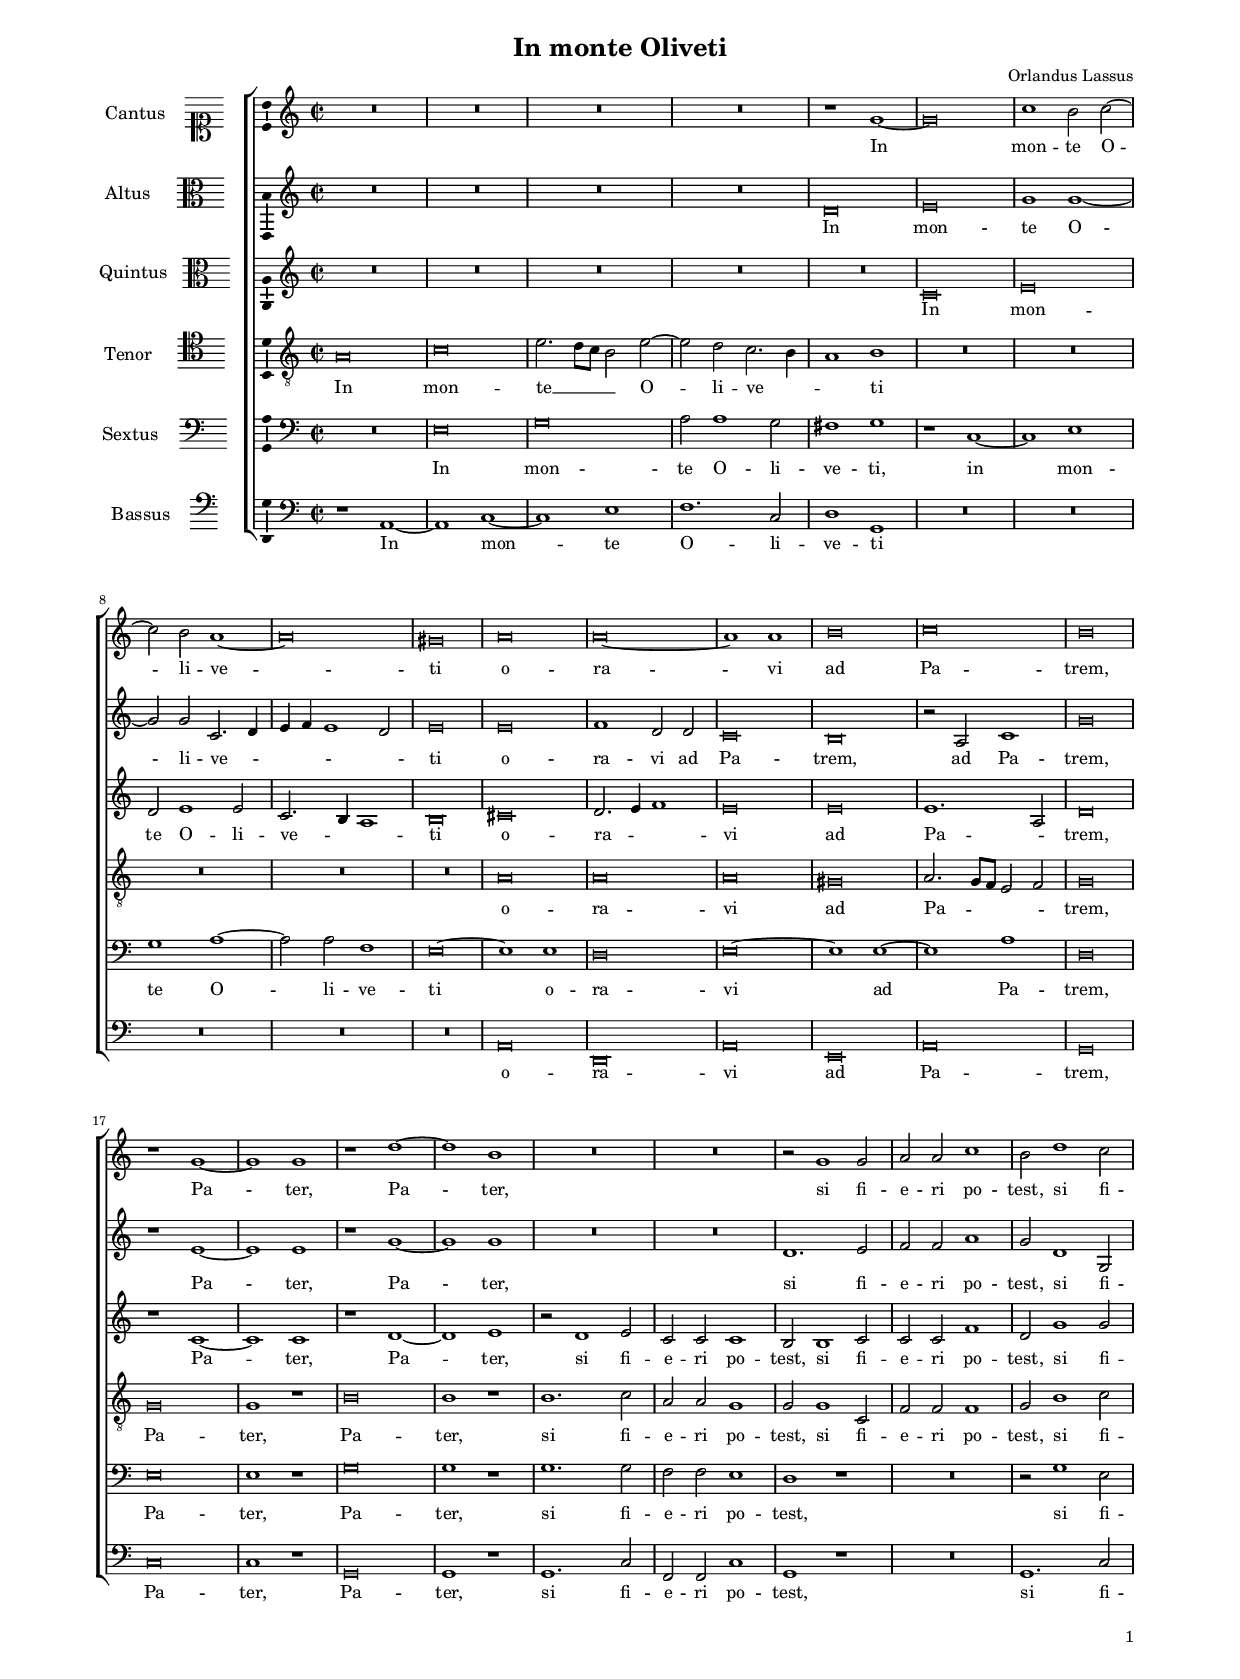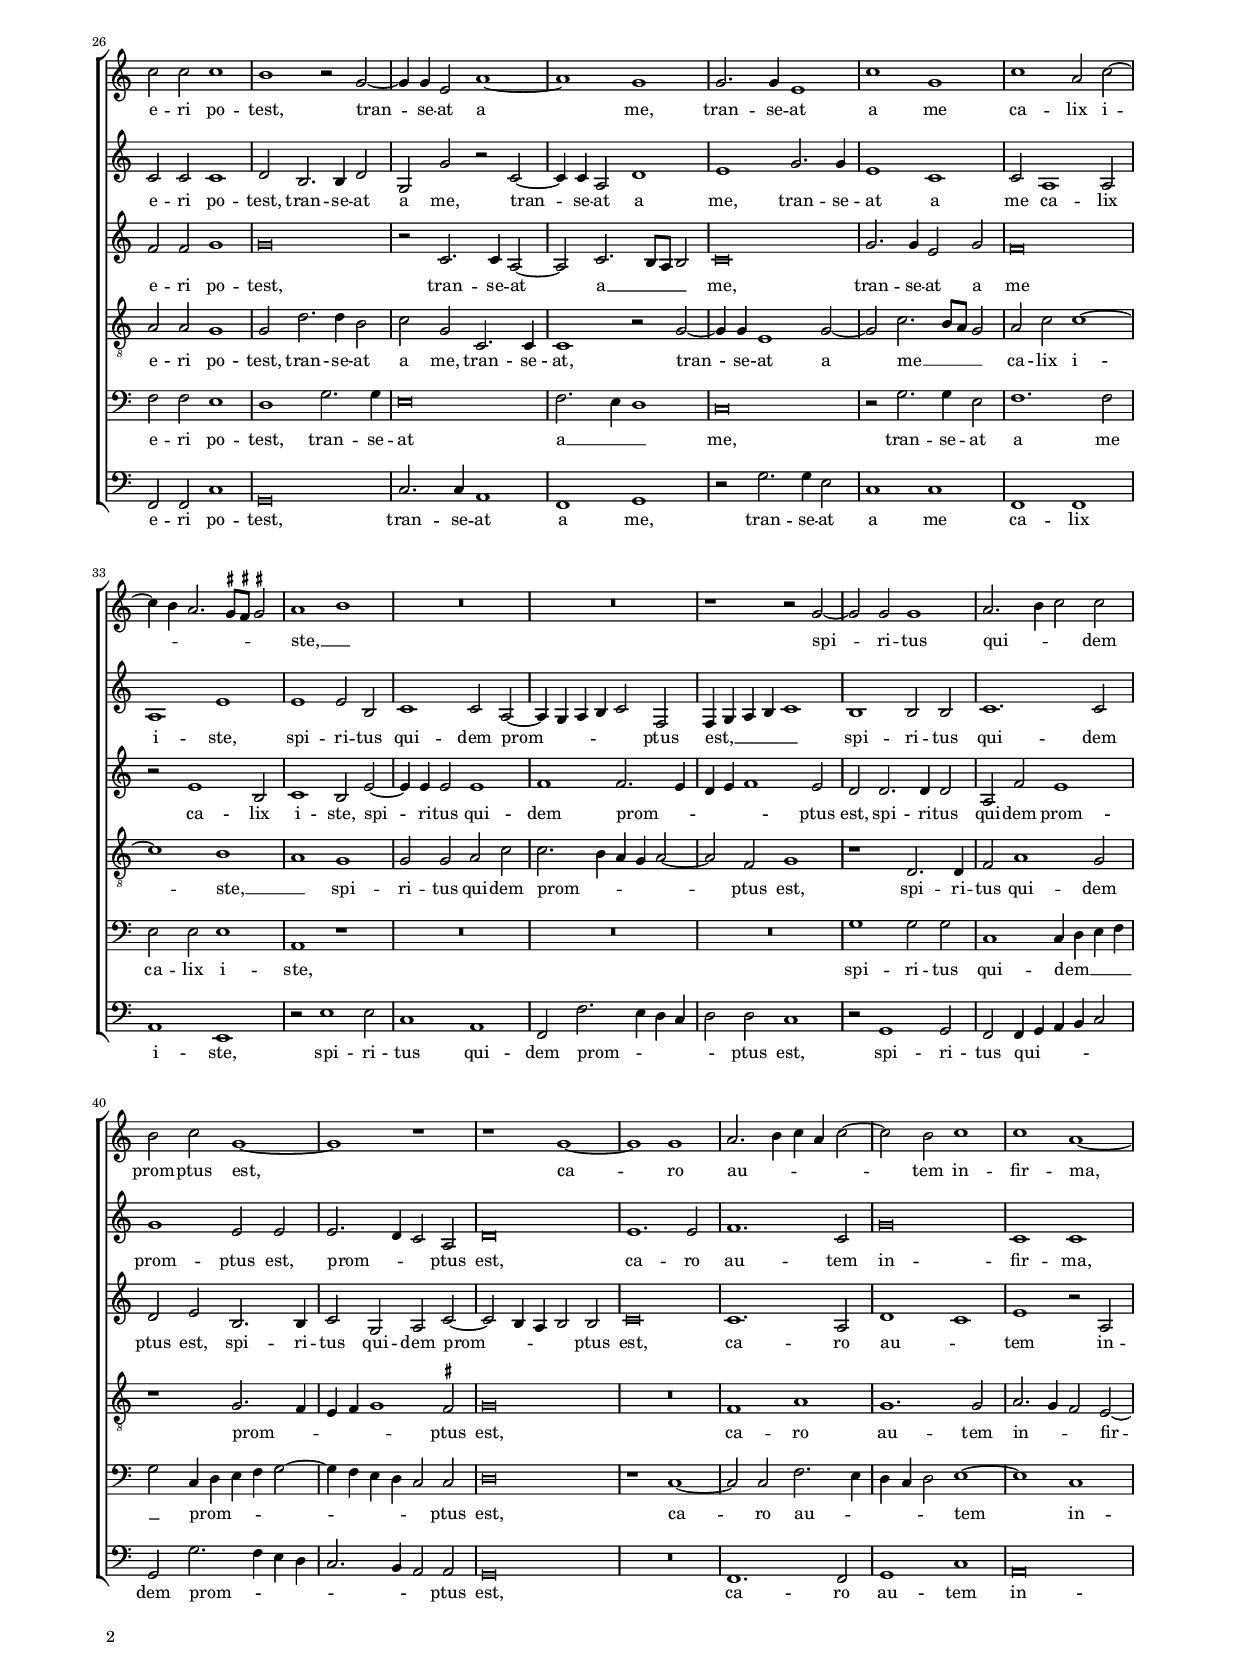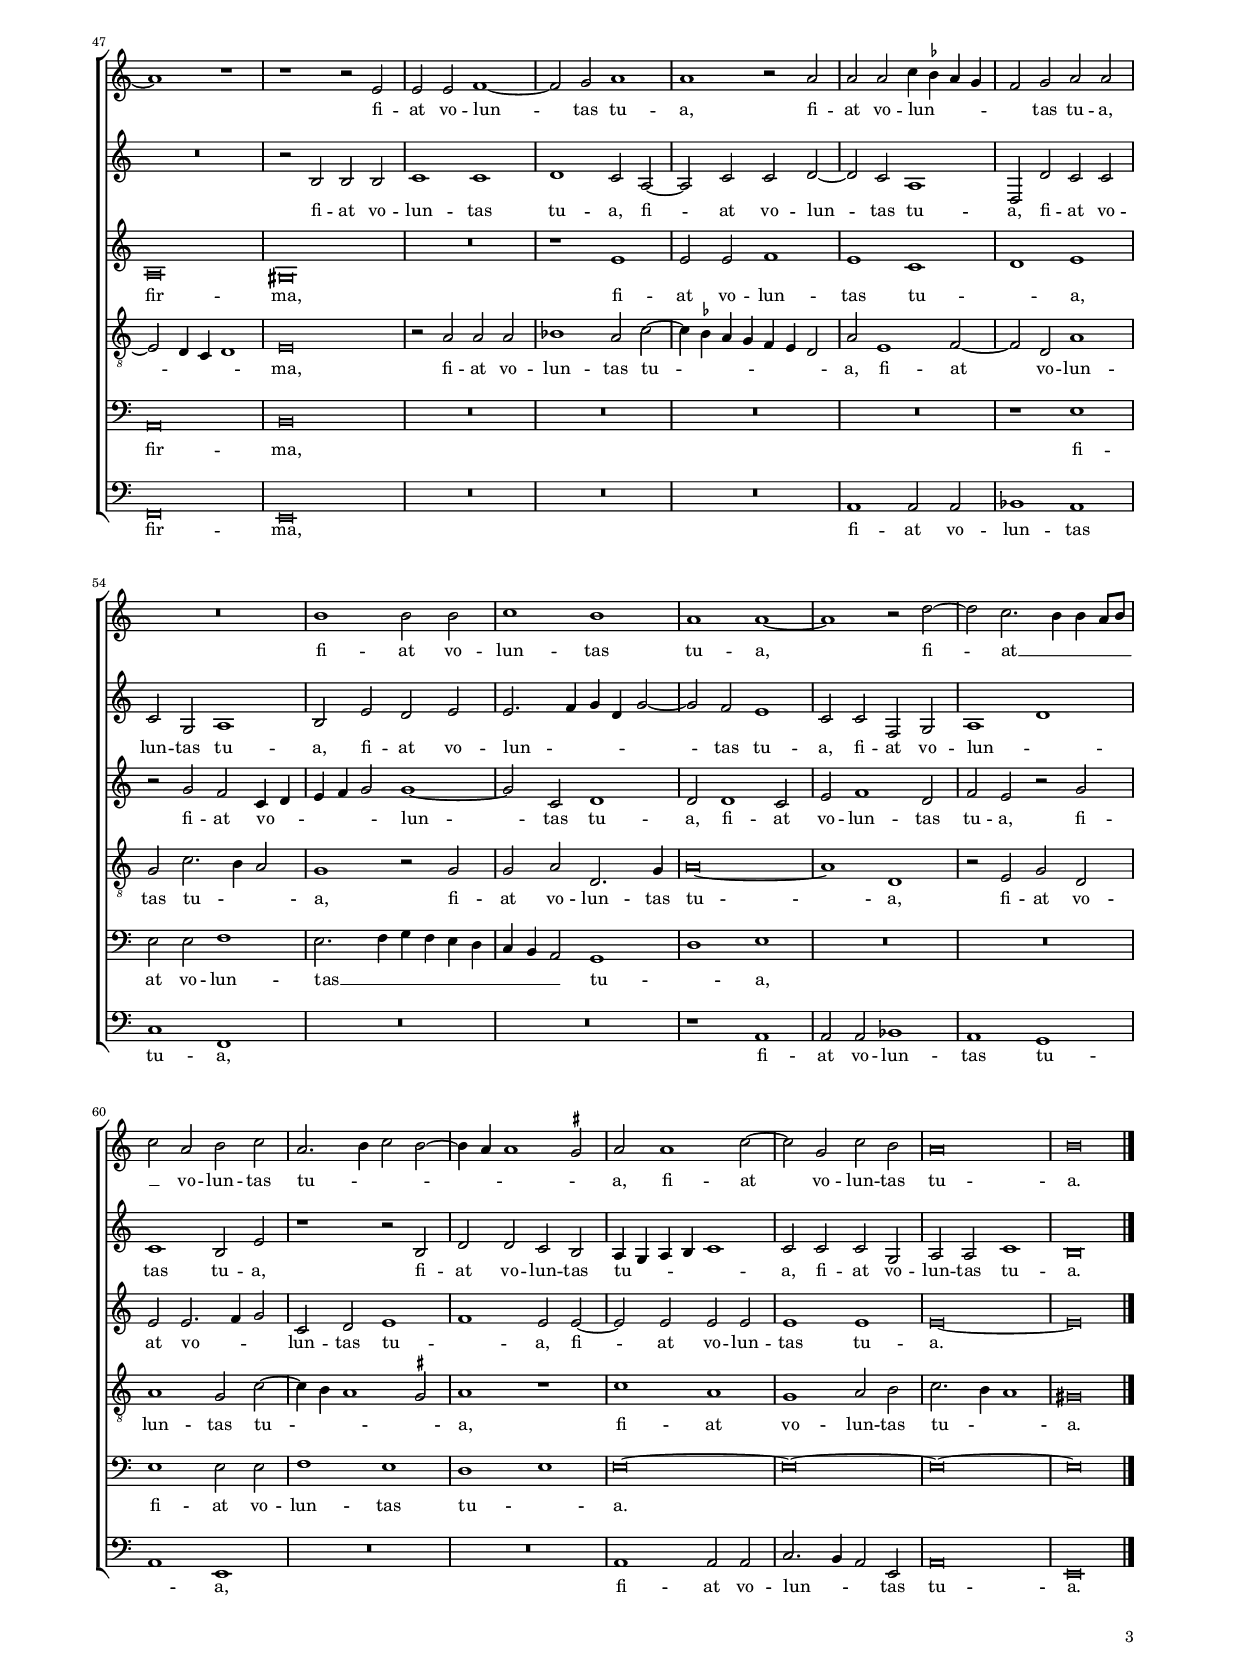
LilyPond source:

\header
{
  title="In monte Oliveti"
  composer="Orlandus Lassus"
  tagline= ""
}

\version "2.22.0"
\include "deutsch.ly"
#(set-global-staff-size 14)
#(ly:set-option 'point-and-click #f)

	
\paper
	{
	top-margin = 1.5 \cm
	bottom-margin = 0.9 \cm
	left-margin = 1.8 \cm
	right-margin = 1.8 \cm
	ragged-bottom = ##f
	ragged-last-bottom = ##t
	print-page-number = ##f
	system-system-spacing = #'((basic-distance . 17) (minimum-distance . 14) (padding . 6) (strechability . 250))
    oddFooterMarkup=\markup   \fill-line { "" \fromproperty #'page:page-number-string }
    evenFooterMarkup=\markup  \fill-line { \fromproperty #'page:page-number-string "" }
    last-bottom-spacing = #'((basic-distance . 12) (minimum-distance . 7) (padding . 4))
	systems-per-page = 3
%	min-systems-per-page = 3
	}

	
global = {
	\key c \major
	\time 2/2 \set Score.measureLength = #(ly:make-moment 2/1)
    \set Score.tempoHideNote = ##t
    \tempo 2 = 90
	\skip 1*2*66 \bar "|."
	}

	ficta = { \once \set suggestAccidentals = ##t }
	
	forget = #(define-music-function (music) (ly:music?) #{
		\accidentalStyle forget
		$music
		\accidentalStyle default
		#})
    
    m = \melisma
    me = \melismaEnd



incipitcantus = \markup { \score {
	{
	\set Staff.instrumentName = \markup { \fontsize #1 "Cantus" }
	\key c \major
	\clef soprano
	s4 \bar ""
	}
	\layout  {
	raggedright = ##t
	indent = 1.6 \cm
	line-width = 2.4 \cm
	\context { \Staff \remove Time_signature_engraver }
	\override Staff.Clef.Y-extent = #'(0 . 0)
	}} \hspace #1 }
      
      
incipitaltus = \markup { \score {
	{
	\set Staff.instrumentName = \markup { \fontsize #1 "Altus" }
	\key c \major
	\clef alto
	s4 \bar ""
	}
	\layout  {
	raggedright = ##t
	indent = 1.6 \cm
	line-width = 2.4 \cm
	\context { \Staff \remove Time_signature_engraver }
	\override Staff.Clef.Y-extent = #'(0 . 0)
	}} \hspace #1 }
      

incipitquintus = \markup { \score {
	{
	\set Staff.instrumentName = \markup { \fontsize #1 "Quintus" }
	\key c \major
	\clef alto
	s4 \bar ""
	}
	\layout  {
	raggedright = ##t
	indent = 1.6 \cm
	line-width = 2.4 \cm
	\context { \Staff \remove Time_signature_engraver }
	\override Staff.Clef.Y-extent = #'(0 . 0)
	}} \hspace #1 }


incipittenor = \markup { \score {
	{
	\set Staff.instrumentName = \markup { \fontsize #1 "Tenor" }
	\key c \major
	\clef tenor
	s4 \bar ""
	}
	\layout  {
	raggedright = ##t
	indent = 1.6 \cm
	line-width = 2.4 \cm
	\context { \Staff \remove Time_signature_engraver }
	\override Staff.Clef.Y-extent = #'(0 . 0)
	}} \hspace #1 }
      
      
incipitsextus = \markup { \score {
	{
	\set Staff.instrumentName = \markup { \fontsize #1 "Sextus" }
	\key c \major
	\clef bass
	s4 \bar ""
	}
	\layout  {
	raggedright = ##t
	indent = 1.6 \cm
	line-width = 2.4 \cm
	\context { \Staff \remove Time_signature_engraver }
	\override Staff.Clef.Y-extent = #'(0 . 0)
	}} \hspace #1 }
      
      
incipitbassus = \markup { \score {
	{
	\set Staff.instrumentName = \markup { \fontsize #1 "Bassus" }
	\key c \major
	\clef subbass
	s4 \bar ""
	}
	\layout  {
	raggedright = ##t
	indent = 1.6 \cm
	line-width = 2.4 \cm
	line-width = 1.7\cm
	\context { \Staff \remove Time_signature_engraver }
	\override Staff.Clef.Y-extent = #'(0 . 0)
	}} \hspace #1 }


cantus = \relative c''
	{
	R\breve
	R\breve
	R\breve
	R\breve
%5
	r1 g~ |
	g\breve
	c1 h2 c~
	c2 h a1~
	a\breve
%10
	gis\breve |
	a\breve
	a\breve~
	a1 a
	h\breve
%15
	c\breve |
	h\breve
	r1 g~
	g1 g
	r1 d'~
%20
	d1 h |
	R\breve
	R\breve
	r2 g1 g2
	a2 a c1
%25
	h2 d1 c2 |
	c2 c c1
	h1 r2 g~
	g4 g e2 a1~
	a1 g
%30
	g2. g4 e1 |
	c'1 g
	c1 a2 c~
	c4 \m h a2. \ficta gis8 \ficta fis \ficta gis!2 \me
	a1 \m h \me
%35
	R\breve |
	R\breve
	r1 r2 g~
	g2 g g1
	a2. \m h4 c2 \me c
%40
	h2 c g1~ |
	g1 r
	r1 g~
	g1 g
	a2. \m h4 c a c2~
%45
	c2 \me h c1 |
	c1 a~
	a1 r
	r1 r2 e
	e2 e f1~
%50
	f2 g a1 |
	a1 r2 a
	a2 a c4 \m \ficta b a g
	f2 \me g a a
	R\breve
%55
	h1 h2 h |
	c1 h
	a1 a~
	a1 r2 d~
	d2 c2. \m h4 h a8 h
%60
	c2 \me a h c |
	a2. \m h4 c2 h~
	h4 a a1 \ficta gis2 \me
	a2 a1 c2~
	c2 g c h
%65
	a\breve |
	h\breve |
	}
	

altus = \relative c'
	{
	R\breve
	R\breve
	R\breve
	R\breve
%5
	d\breve |
	e\breve
	g1 g~
	g2 g c,2. \m d4
	e4 f e1 d2 \me
%10
	e\breve |
	e\breve
	f1 d2 d
	c\breve
	h\breve
%15
	r2 a c1 |
	g'\breve
	r1 e~
	e1 e
	r1 g~
%20
	g1 g |
	R\breve
	R\breve
	d1. e2
	f2 f a1
%25
	g2 d1 g,2 |
	c2 c c1
	d2 h2. h4 d2
	g,2 g' r c,~
	c4 c a2 d1
%30
	e1 g2. g4 |
	e1 c
	c2 a1 a2
	a1 e'
	e1 e2 h
%35
	c1 c2 a~ |
	a4 \m g a h c2 \me f,
	f4 \m g a h c1 \me
	h1 h2 h
	c1. c2
%40
	g'1 e2 e |
	e2. \m d4 c2 \me a
	d\breve
	e1. e2
	f1. c2
%45
	g'\breve |
	c,1 c
	R\breve
	r2 h h h
	c1 c
%50
	d1 c2 a~ |
	a2 c c d~
	d2 c a1
	d,2 d' c c
	c2 g a1
%55
	h2 e d e |
	e2. \m f4 g d g2~
	g2 \me f e1
	c2 c f, g
	a1 \m d \me
%60
	c1 h2 e |
	r1 r2 h
	d2 d c h
	a4 \m g a h c1 \me
	c2 c c g
%65
	a2 a c1 |
	h\breve |
	}

quintus = \relative c'
    {
	R\breve
	R\breve
	R\breve
	R\breve
%5
	R\breve |
	c\breve
	e\breve
	d2 e1 e2
	c2. \m h4 a1 \me
%10
	h\breve |
	cis\breve
	d2. \m e4 f1 \me
	e\breve
	e\breve
%15
	e1. \m a,2 \me |
	d\breve
	r1 c~
	c1 c
	r1 d~
%20
	d1 e |
	r2 d1 e2
	c2 c c1
	h2 h1 c2
	c2 c f1
%25
	d2 g1 g2 |
	f2 f g1
	g\breve
	r2 c,2. c4 a2~
	a2 c2. \m h8 a h2 \me
%30
	c\breve |
	g'2. g4 e2 g
	f\breve
	r2 e1 h2
	c1 h2 e~
%35
	e4 e e2 e1 |
	f1 f2. \m e4
	d4 e f1 \me e2
	d2 d2. d4 d2
	a2 f' e1
%40
	d2 e h2. h4 |
	c2 g a c~
	c2 \m h4 a h2 \me h
	c\breve
	c1. a2
%45
	d1 \m c \me |
	e1 r2 a,
	a\breve
	gis\breve
	R\breve
%50
	r1 e' |
	e2 e f1
	e1 c \m
	d1 \me e
	r2 g f c4 \m d
%55
	e4 f g2 \me g1~ |
	g2 c, d1
	d2 d1 c2
	e2 f1 d2
	f2 e r g
%60
	e2 e2. \m f4 g2 \me |
	c,2 d e1 \m
	f1 \me e2 e~
	e2 e e e
	e1 e
%65
	e\breve~ |
	e\breve |
	}


tenor = \relative c'
	{
	a\breve
	c\breve
	e2. \m d8 c h2 \me e~
	e2 d c2. \m h4
%5
	a1 \me h |
	R\breve
	R\breve
	R\breve
	R\breve
%10
	R\breve |
	a\breve
	a\breve
	a\breve
	gis\breve
%15
	a2. \m g8 f e2 f \me |
	g\breve
	g\breve
	g1 r
	h\breve
%20
	h1 r |
	h1. c2
	a2 a g1
	g2 g1 c,2
	f2 f f1
%25
	g2 h1 c2 |
	a2 a g1
	g2 d'2. d4 h2
	c2 g c,2. c4
	c1 r2 g'~
%30
	g4 g e1 g2~ |
	g2 c2. \m h8 a g2 \me
	a2 c c1~
	c1 h \m
	a1 \me g
%35
	g2 g a c |
	c2. \m h4 a g a2~
	a2 \me f g1
	r1 d2. d4
	f2 a1 g2
%40
	r1 g2. \m f4 |
	e4 f g1 \me \ficta fis2
	g\breve
	R\breve
	f1 a
%45
	g1. g2 |
	a2. \m g4 f2 \me e~
	e2 \m d4 c d1 \me
	e\breve
	r2 a a a
%50
	b1 a2 c~ |
	c4 \m \ficta b a g f e d2 \me
	a'2 e1 f2~
	f2 d a'1
	g2 c2. \m h4 a2 \me
%55
	g1 r2 g |
	g2 a d,2. g4
	a\breve~
	a1 d,
	r2 e g d
%60
	a'1 g2 c~ |
	c4 \m h a1 \ficta gis2 \me
	a1 r
	c1 a
	g1 a2 h
%65
	c2. \m h4 a1 \me |
	gis\breve |
	}

	
sextus = \relative c
	{
	R\breve
	e\breve
	g\breve
	a2 a1 g2
%5
	fis1 g
	r1 c,~
	c1 e
	g1 a~
	a2 a f1
%10
	e\breve~ |
	e1 e
	d\breve
	e\breve~
	e1 e~
%15
	e1 a |
	d,\breve
	e\breve
	e1 r
	g\breve
%20
	g1 r |
	g1. g2
	f2 f e1
	d1 r
	R\breve
%25
	r2 g1 e2 |
	f2 f e1
	d1 g2. g4
	e\breve
	f2. \m e4 d1 \me
%30
	c\breve |
	r2 g'2. g4 e2
	f1. f2
	e2 e e1
	a,1 r
%35
	R\breve |
	R\breve
	R\breve
	g'1 g2 g
	c,1 c4 \m d e f
%40
	g2 \me c,4 \m d e f g2~ |
	g4 f e d c2 \me c
	d\breve
	r1 c~
	c2 c f2. \m e4
%45
	d4 c d2 \me e1~ |
	e1 c
	a\breve
	h\breve
	R\breve
%50
	R\breve |
	R\breve
	R\breve
	r1 e
	e2 e f1
%55
	e2. \m f4 g f e d |
	c4 h a2 \me g1 \m
	d'1 \me e
	R\breve
	R\breve
%60
	e1 e2 e |
	f1 e
	d1 \m e \me
	e\breve~
	e\breve~
%65
	e\breve~ |
	e\breve
	}


bassus = \relative c
	{
	r1 a~
	a1 c~
	c1 e
	f1. c2
%5
	d1 g, |
	R\breve
	R\breve
	R\breve
	R\breve
%10
	R\breve |
	a\breve
	d,\breve
	a'\breve
	e\breve
%15
	a\breve |
	g\breve
	c\breve
	c1 r
	g\breve
%20
	g1 r |
	g1. c2
	f,2 f c'1
	g1 r
	R\breve
%25
	g1. c2 |
	f,2 f c'1
	g\breve
	c2. c4 a1
	f1 g
%30
	r2 g'2. g4 e2 |
	c1 c
	f,1 f
	a1 e
	r2 e'1 e2
%35
	c1 a |
	f2 f'2. \m e4 d c
	d2 \me d c1
	r2 g1 g2
	f2 f4 \m g a h c2 \me
%40
	g2 g'2. \m f4 e d |
	c2. h4 a2 \me a
	g\breve
	R\breve
	f1. f2
%45
	g1 c |
	a\breve
	f\breve
	e\breve
	R\breve
%50
	R\breve |
	R\breve
	a1 a2 a
	b1 a
	c1 f,
%55
	R\breve |
	R\breve
	r1 a
	a2 a b1
	a1 g \m
%60
	a1 \me e |
	R\breve
	R\breve
	a1 a2 a
	c2. \m h4 a2 \me e
%65
	a\breve |
	e\breve |
	}
	
lyricscantus = \lyricmode {
	In mon -- te O -- li -- ve -- ti o -- ra -- vi ad Pa -- trem,
	Pa -- ter,
	Pa -- ter,
	si fi -- e -- ri po -- test,
	si fi -- e -- ri po -- test,
	tran -- se -- at a me,
	tran -- se -- at a me
	ca -- lix i -- ste, __
	spi -- ri -- tus qui -- dem prom -- ptus est,
	ca -- ro au -- tem in -- fir -- ma,
	fi -- at vo -- lun -- tas tu -- a,
	fi -- at vo -- lun -- tas tu -- a,
	fi -- at vo -- lun -- tas tu -- a,
	fi -- at __ vo -- lun -- tas tu -- a,
	fi -- at vo -- lun -- tas tu -- a.
	}

	
lyricsaltus = \lyricmode {
	In mon -- te O -- li -- ve -- ti o -- ra -- vi ad Pa -- trem,
	ad Pa -- trem,
	Pa -- ter,
	Pa -- ter,
	si fi -- e -- ri po -- test,
	si fi -- e -- ri po -- test,
	tran -- se -- at a me,
	tran -- se -- at a me,
	tran -- se -- at a me
	ca -- lix i -- ste,
	spi -- ri -- tus qui -- dem prom -- ptus est, __
	spi -- ri -- tus qui -- dem prom -- ptus est,
	prom -- ptus est,
	ca -- ro au -- tem in -- fir -- ma,
	fi -- at vo -- lun -- tas tu -- a,
	fi -- at vo -- lun -- tas tu -- a,
	fi -- at vo -- lun -- tas tu -- a,
	fi -- at vo -- lun -- tas tu -- a,
	fi -- at vo -- lun -- tas tu -- a,
	fi -- at vo -- lun -- tas tu -- a,
	fi -- at vo -- lun -- tas tu -- a.
	}
	
	
lyricsquintus = \lyricmode {
	In mon -- te O -- li -- ve -- ti o -- ra -- vi ad Pa -- trem,
	Pa -- ter,
	Pa -- ter,
	si fi -- e -- ri po -- test,
	si fi -- e -- ri po -- test,
	si fi -- e -- ri po -- test,
	tran -- se -- at a __ me,
	tran -- se -- at a me
	ca -- lix i -- ste,
	spi -- ri -- tus qui -- dem prom -- ptus est,
	spi -- ri -- tus qui -- dem prom -- ptus est,
	spi -- ri -- tus qui -- dem prom -- ptus est,
	ca -- ro au -- tem in -- fir -- ma,
	fi -- at vo -- lun -- tas tu -- a,
	fi -- at vo -- lun -- tas tu -- a,
	fi -- at vo -- lun -- tas tu -- a,
	fi -- at vo -- lun -- tas tu -- a,
	fi -- at vo -- lun -- tas tu -- a.
	}
	

lyricstenor = \lyricmode {
	In mon -- te __ O -- li -- ve -- ti o -- ra -- vi ad Pa -- trem,
	Pa -- ter,
	Pa -- ter,
	si fi -- e -- ri po -- test,
	si fi -- e -- ri po -- test,
	si fi -- e -- ri po -- test,
	tran -- se -- at a me,
	tran -- se -- at,
	tran -- se -- at a me __
	ca -- lix i -- ste, __
	spi -- ri -- tus qui -- dem prom -- ptus est,
	spi -- ri -- tus qui -- dem prom -- ptus est,
	ca -- ro au -- tem in -- fir -- ma,
	fi -- at vo -- lun -- tas tu -- a,
	fi -- at vo -- lun -- tas tu -- a,
	fi -- at vo -- lun -- tas tu -- a,
	fi -- at vo -- lun -- tas tu -- a,
	fi -- at vo -- lun -- tas tu -- a.
	}

	
lyricssextus = \lyricmode {
	In mon -- te O -- li -- ve -- ti,
	in mon -- te O -- li -- ve -- ti o -- ra -- vi ad Pa -- trem,
	Pa -- ter,
	Pa -- ter,
	si fi -- e -- ri po -- test,
	si fi -- e -- ri po -- test,
	tran -- se -- at a __ me,
	tran -- se -- at a me
	ca -- lix i -- ste,
	spi -- ri -- tus qui -- dem __ prom -- ptus est,
	ca -- ro au -- tem in -- fir -- ma,
	fi -- at vo -- lun -- tas __ tu -- a,
	fi -- at vo -- lun -- tas tu -- a.
	}
	
	
lyricsbassus = \lyricmode {
	In mon -- te O -- li -- ve -- ti o -- ra -- vi ad Pa -- trem,
	Pa -- ter,
	Pa -- ter,
	si fi -- e -- ri po -- test,
	si fi -- e -- ri po -- test,
	tran -- se -- at a me,
	tran -- se -- at a me
	ca -- lix i -- ste,
	spi -- ri -- tus qui -- dem prom -- ptus est,
	spi -- ri -- tus qui -- dem prom -- ptus est,
	ca -- ro au -- tem in -- fir -- ma,
	fi -- at vo -- lun -- tas tu -- a,
	fi -- at vo -- lun -- tas tu -- a,
	fi -- at vo -- lun -- tas tu -- a.
	}
	

\score
{  
    \transpose c c {
	\new ChoirStaff \with { \override StaffGrouper.staff-staff-spacing.basic-distance = #12 }
	<<
	
	\new Staff << \global
	\new Voice="v1" {
		\set Staff.instrumentName=\incipitcantus
		\set Staff.midiInstrument = "reed organ"
		\clef violin
		\cantus }
	\new Lyrics \lyricsto "v1" {\lyricscantus }
	>>


	\new Staff << \global
	\new Voice="v2" {
		\set Staff.instrumentName=\incipitaltus
		\set Staff.midiInstrument = "reed organ"
		\clef violin 
		\altus}
	\new Lyrics \lyricsto "v2" {\lyricsaltus }
	>>
	
	
	\new Staff << \global
	\new Voice="v5" {
		\set Staff.instrumentName=\incipitquintus
		\set Staff.midiInstrument = "reed organ"
		\clef violin 
		\quintus }
	\new Lyrics \lyricsto "v5" {\lyricsquintus }
	>>

	
	\new Staff << \global
	\new Voice="v3" {
		\set Staff.instrumentName=\incipittenor
		\set Staff.midiInstrument = "reed organ"
		\clef "G_8"
		\tenor }
	\new Lyrics \lyricsto "v3" {\lyricstenor }
	>>
	
	
	\new Staff << \global
	\new Voice="v6" {
		\set Staff.instrumentName=\incipitsextus
		\set Staff.midiInstrument = "reed organ"
		\clef bass
		\sextus}
	\new Lyrics \lyricsto "v6" {\lyricssextus }
	>>
	
	
	\new Staff << \global
	\new Voice="v4" {
		\set Staff.instrumentName=\incipitbassus
		\set Staff.midiInstrument = "reed organ"
		\clef bass 
		\bassus }
	\new Lyrics \lyricsto "v4" {\lyricsbassus}
	>>
	
	>>
	} % transpose
		
	\layout
	{
	indent = 2.5 \cm
%	\context { \Lyrics \override VerticalAxisGroup.nonstaff-relatedstaff-spacing.padding = #2 }
%	\context { \Lyrics \override LyricText.font-size = #1 }
	\context { \Staff \override TimeSignature.break-visibility = #end-of-line-invisible }
    \context { \Staff \consists "Ambitus_engraver" }
%	\context { \Voice \override Slur.transparent = ##t }
	\context { \Score \override BarNumber.padding = #2 }
	\context { \Voice \override NoteHead.style = #'baroque }
	}
	
\midi
	{
    	\tempo 2 = 85
	}
	
}


% EOF
